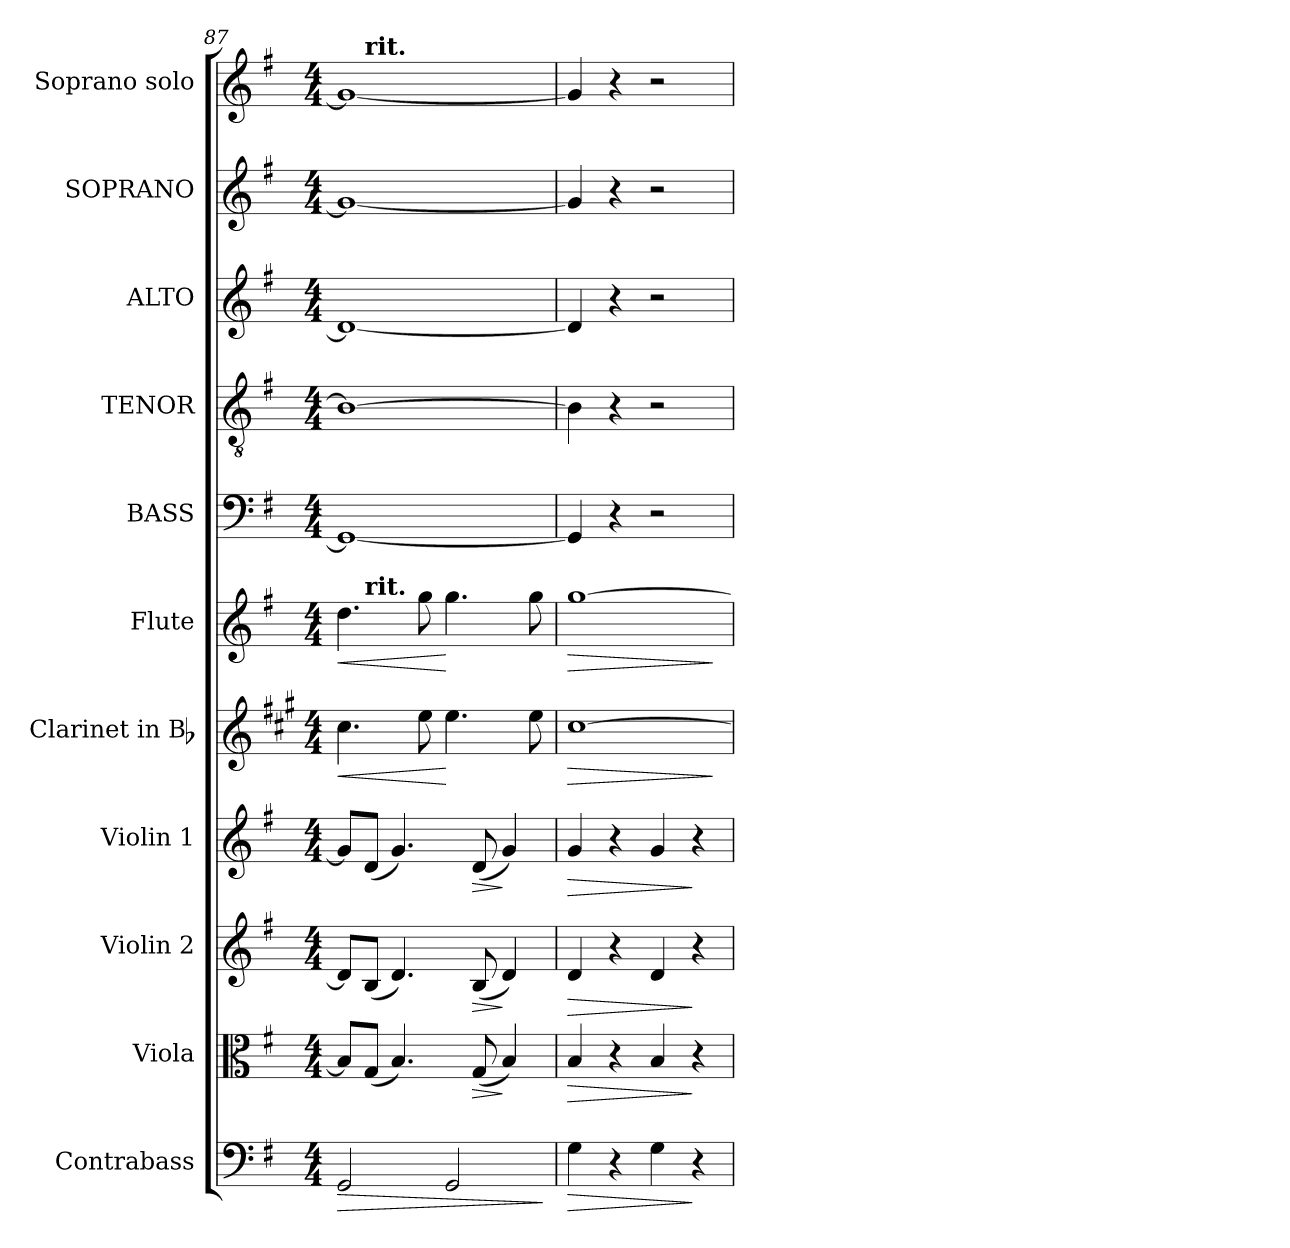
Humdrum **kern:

**kern	**dynam	**kern	**dynam	**kern	**dynam	**kern	**dynam	**kern	**dynam	**kern	**dynam	**kern	**kern	**kern	**kern	**kern
*part11	*part11	*part10	*part10	*part9	*part9	*part8	*part8	*part7	*part7	*part6	*part6	*part5	*part4	*part3	*part2	*part1
*staff11	*staff11	*staff10	*staff10	*staff9	*staff9	*staff8	*staff8	*staff7	*staff7	*staff6	*staff6	*staff5	*staff4	*staff3	*staff2	*staff1
*I"Contrabass	*	*I"Viola	*	*I"Violin 2	*	*I"Violin 1	*	*I"Clarinet in Bb	*	*I"Flute	*	*I"BASS	*I"TENOR	*I"ALTO	*I"SOPRANO	*I"Soprano solo
*I'Cb.	*	*I'Vla.	*	*I'Vln. 2	*	*I'Vln. 1	*	*I'Cl.	*	*I'Fl.	*	*I'B.	*I'T.	*I'A.	*I'S.	*I'S.
*clefF4	*	*clefC3	*	*clefG2	*	*clefG2	*	*clefG2	*	*clefG2	*	*clefF4	*clefGv2	*clefG2	*clefG2	*clefG2
*ITrd7c12	*	*	*	*	*	*	*	*ITrd1c2	*	*	*	*	*ITrd7c12	*	*	*
*k[f#]	*	*k[f#]	*	*k[f#]	*	*k[f#]	*	*k[f#]	*	*k[f#]	*	*k[f#]	*k[f#]	*k[f#]	*k[f#]	*k[f#]
*G:	*	*G:	*	*G:	*	*G:	*	*G:	*	*G:	*	*G:	*G:	*G:	*G:	*G:
*M4/4	*	*M4/4	*	*M4/4	*	*M4/4	*	*M4/4	*	*M4/4	*	*M4/4	*M4/4	*M4/4	*M4/4	*M4/4
=87	=87	=87	=87	=87	=87	=87	=87	=87	=87	=87	=87	=87	=87	=87	=87	=87
!	!LO:HP:b	!	!	!	!	!	!	!	!LO:HP:b	!	!LO:HP:b	!	!	!	!	!
*	*	*	*	*	*	*	*	*	*	*^	*	*	*	*	*	*^
2GGGi/	>	8Bi/L]	.	8di/L]	.	8gi/L]	.	4.bi\	<	4.ddi\	8ryy	<	1GGi_<	1BBi_>	1di_<	1gi_<	1gi_<	8ryy
!	!	!	!	!	!	!	!	!	!	!	!	!	!	!	!	!	!	!LO:TX:a:B:t=rit.
!	!	!	!	!	!	!	!	!	!	!	!LO:TX:a:B:t=rit.	!	!	!	!	!	!	!
.	.	(8Gi/J	.	(8Bi/J	.	(8di/J	.	.	.	.	2..ryy	.	.	.	.	.	.	2..ryy
.	.	4.Bi/)	.	4.di/)	.	4.gi/)	.	.	.	.	.	.	.	.	.	.	.	.
.	.	.	.	.	.	.	.	8ddi\	.	8ggi\	.	.	.	.	.	.	.	.
2GGGi/	.	.	.	.	.	.	.	4.ddi\	[	4.ggi\	.	[	.	.	.	.	.	.
!	!	!	!LO:HP:b	!	!LO:HP:b	!	!LO:HP:b	!	!	!	!	!	!	!	!	!	!	!
.	.	(8Gi/	>	(8Bi/	>	(8di/	>	.	.	.	.	.	.	.	.	.	.	.
.	.	4Bi/)	]	4di/)	]	4gi/)	]	.	.	.	.	.	.	.	.	.	.	.
.	.	.	.	.	.	.	.	8ddi\	.	8ggi\	.	.	.	.	.	.	.	.
.	]	.	.	.	.	.	.	.	.	.	.	.	.	.	.	.	.	.
=88	=88	=88	=88	=88	=88	=88	=88	=88	=88	=88	=88	=88	=88	=88	=88	=88	=88	=88
!	!LO:HP:b	!	!LO:HP:b	!	!LO:HP:b	!	!LO:HP:b	!	!LO:HP:b	!	!	!LO:HP:b	!	!	!	!	!	!
*	*	*	*	*	*	*	*	*	*	*v	*v	*	*	*	*	*	*v	*v
4GGi\	>	4Bi/	>	4di/	>	4gi/	>	[>1bi	>	[>1ggi	>	4GGi/]	4BBi\]	4di/]	4gi/]	4gi/]
4r	.	4r	.	4r	.	4r	.	.	.	.	.	4r	4r	4r	4r	4r
4GGi\	.	4Bi/	.	4di/	.	4gi/	.	.	.	.	.	2r	2r	2r	2r	2r
4r	]	4r	]	4r	]	4r	]	.	.	.	.	.	.	.	.	.
.	.	.	.	.	.	.	.	.	]	.	]	.	.	.	.	.
=	=	=	=	=	=	=	=	=	=	=	=	=	=	=	=	=
*-	*-	*-	*-	*-	*-	*-	*-	*-	*-	*-	*-	*-	*-	*-	*-	*-
